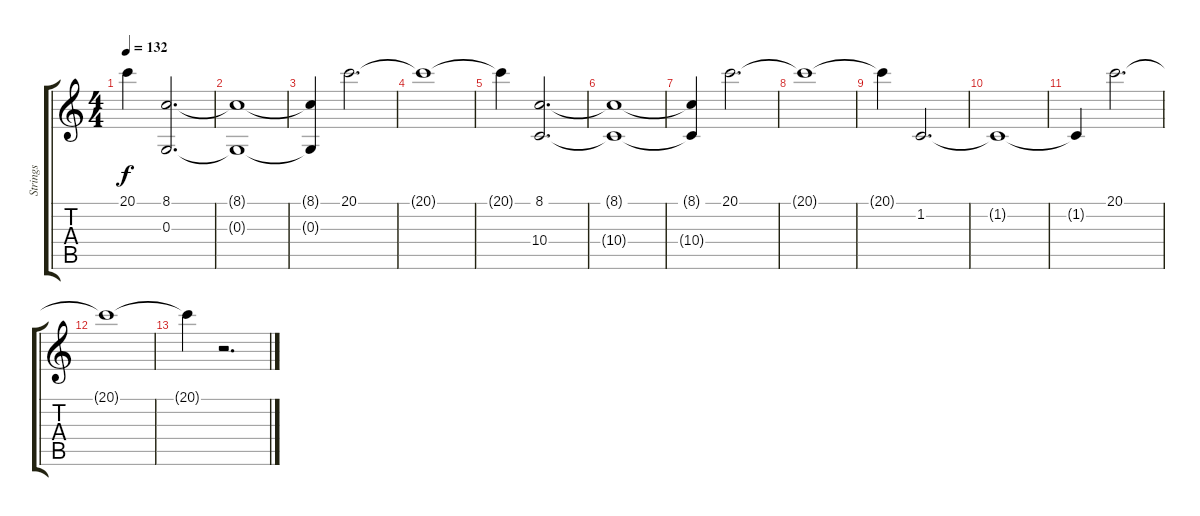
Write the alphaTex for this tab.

\track ("Strings" "Strings") {instrument stringensemble1}
\staff {score tabs}
\tuning (E4 B3 G3 D3 A2 E2) {hide}
\ts (4 4)
\tempo 132
\clef g2
\ks c
20.1{t}.4{dy f} (8.1 0.3).2{d} |
(8.1{t} 0.3{t}).1 |
(8.1{t} 0.3{t}).4 20.1.2{d volume 14} |
20.1{t}.1 |
20.1{t}.4 (8.1 10.4).2{d volume 12} |
(8.1{t} 10.4{t}).1 |
(8.1{t} 10.4{t}).4 20.1.2{d volume 8} |
20.1{t}.1 |
20.1{t}.4 1.2.2{d volume 5} |
1.2{t}.1 |
1.2{t}.4 20.1.2{d volume 2} |
20.1{t}.1 |
20.1{t}.4 r.2{d}
